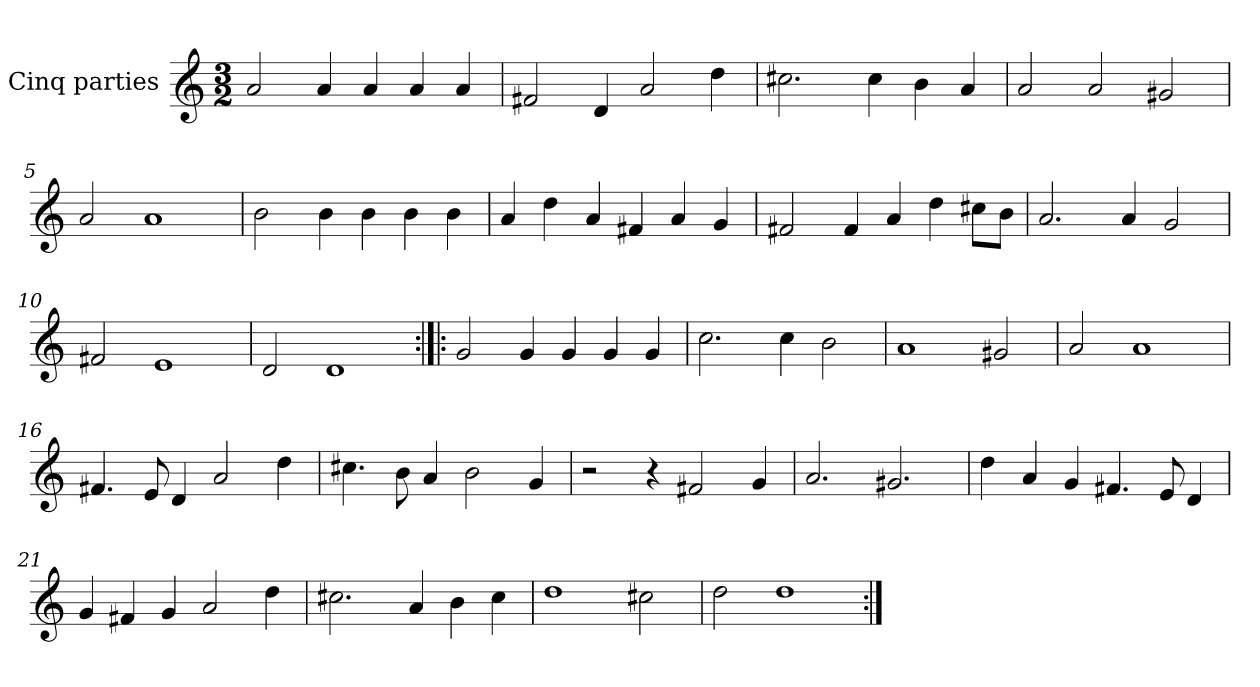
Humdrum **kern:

**kern
*part1
*staff1
*I"Cinq parties
*clefG2
*k[]
*M3/2
*MM180
=1
2a/
4a/
4a/
4a/
4a/
=2
2f#X/
4d/
2a/
4dd\
=3
2.cc#X\
4cc#\
4b\
4a/
=4
2a/
2a/
2g#X/
=5
2a/
1a
=6
2b\
4b\
4b\
4b\
4b\
=7
4a/
4dd\
4a/
4f#X/
4a/
4g/
=8
2f#X/
4f#/
4a/
4dd\
8cc#X\L
8b\J
=9
2.a/
4a/
2g/
=10
2f#X/
1e
=11
2d/
1d
=12:|!|:
2g/
4g/
4g/
4g/
4g/
=13
2.cc\
4cc\
2b\
=14
1a
2g#X/
=15
2a/
1a
=16
4.f#X/
8e/
4d/
2a/
4dd\
=17
4.cc#X\
8b\
4a/
2b\
4g/
=18
2r
4r
2f#X/
4g/
=19
2.a/
2.g#X/
=20
4dd\
4a/
4g/
4.f#X/
8e/
4d/
=21
4g/
4f#X/
4g/
2a/
4dd\
=22
2.cc#X\
4a/
4b\
4cc#\
=23
1dd
2cc#X\
=24
2dd\
1dd
=:|!
*-
